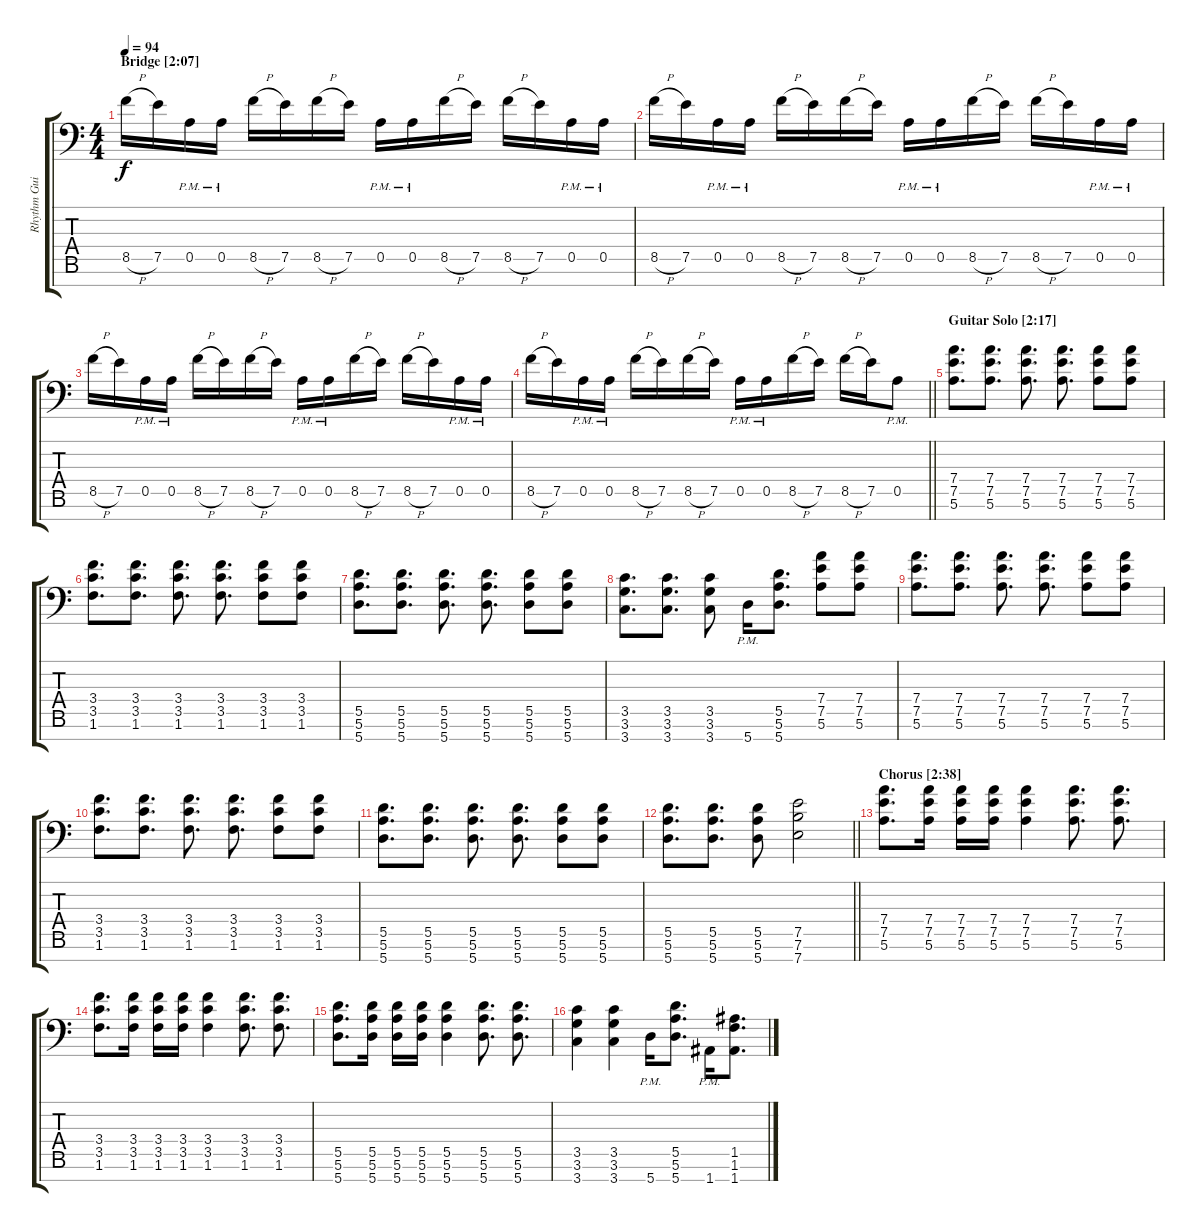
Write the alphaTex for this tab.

\track ("Rhythm Guitar I" "Rhythm Gui") {instrument distortionguitar}
\staff {score tabs}
\tuning (E4 B3 G3 D3 A2 E2 A1) {hide}
\ts (4 4)
\section ("" "Bridge [2:07]")
\tempo 94
\clef f4
\ks c
8.5{h}.16{dy f balance 5} 7.5.16 0.5{pm}.16 0.5{pm}.16 8.5{h}.16 7.5.16 8.5{h}.16 7.5.16 0.5{pm}.16 0.5{pm}.16 8.5{h}.16 7.5.16 8.5{h}.16 7.5.16 0.5{pm}.16 0.5{pm}.16 |
8.5{h}.16 7.5.16 0.5{pm}.16 0.5{pm}.16 8.5{h}.16 7.5.16 8.5{h}.16 7.5.16 0.5{pm}.16 0.5{pm}.16 8.5{h}.16 7.5.16 8.5{h}.16 7.5.16 0.5{pm}.16 0.5{pm}.16 |
8.5{h}.16 7.5.16 0.5{pm}.16 0.5{pm}.16 8.5{h}.16 7.5.16 8.5{h}.16 7.5.16 0.5{pm}.16 0.5{pm}.16 8.5{h}.16 7.5.16 8.5{h}.16 7.5.16 0.5{pm}.16 0.5{pm}.16 |
\barLineRight lightlight
8.5{h}.16 7.5.16 0.5{pm}.16 0.5{pm}.16 8.5{h}.16 7.5.16 8.5{h}.16 7.5.16 0.5{pm}.16 0.5{pm}.16 8.5{h}.16 7.5.16 8.5{h}.16 7.5.16 0.5{pm}.8 |
\section ("" "Guitar Solo [2:17]")
(7.4 7.5 5.6).8{d balance 0} (7.4 7.5 5.6).8{d} (7.4 7.5 5.6).8{d} (7.4 7.5 5.6).8{d} (7.4 7.5 5.6).8 (7.4 7.5 5.6).8 |
(3.4 3.5 1.6).8{d} (3.4 3.5 1.6).8{d} (3.4 3.5 1.6).8{d} (3.4 3.5 1.6).8{d} (3.4 3.5 1.6).8 (3.4 3.5 1.6).8 |
(5.5 5.6 5.7).8{d} (5.5 5.6 5.7).8{d} (5.5 5.6 5.7).8{d} (5.5 5.6 5.7).8{d} (5.5 5.6 5.7).8 (5.5 5.6 5.7).8 |
(3.5 3.6 3.7).8{d} (3.5 3.6 3.7).8{d} (3.5 3.6 3.7).8 5.7{pm}.16 (5.5 5.6 5.7).8{d} (7.4 7.5 5.6).8 (7.4 7.5 5.6).8 |
(7.4 7.5 5.6).8{d} (7.4 7.5 5.6).8{d} (7.4 7.5 5.6).8{d} (7.4 7.5 5.6).8{d} (7.4 7.5 5.6).8 (7.4 7.5 5.6).8 |
(3.4 3.5 1.6).8{d} (3.4 3.5 1.6).8{d} (3.4 3.5 1.6).8{d} (3.4 3.5 1.6).8{d} (3.4 3.5 1.6).8 (3.4 3.5 1.6).8 |
(5.5 5.6 5.7).8{d} (5.5 5.6 5.7).8{d} (5.5 5.6 5.7).8{d} (5.5 5.6 5.7).8{d} (5.5 5.6 5.7).8 (5.5 5.6 5.7).8 |
\barLineRight lightlight
(5.5 5.6 5.7).8{d} (5.5 5.6 5.7).8{d} (5.5 5.6 5.7).8 (7.5 7.6 7.7).2 |
\section ("" "Chorus [2:38]")
(7.4 7.5 5.6).8{d} (7.4 7.5 5.6).16 (7.4 7.5 5.6).16 (7.4 7.5 5.6).16 (7.4 7.5 5.6).4 (7.4 7.5 5.6).8{d} (7.4 7.5 5.6).8{d} |
(3.4 3.5 1.6).8{d} (3.4 3.5 1.6).16 (3.4 3.5 1.6).16 (3.4 3.5 1.6).16 (3.4 3.5 1.6).4 (3.4 3.5 1.6).8{d} (3.4 3.5 1.6).8{d} |
(5.5 5.6 5.7).8{d} (5.5 5.6 5.7).16 (5.5 5.6 5.7).16 (5.5 5.6 5.7).16 (5.5 5.6 5.7).4 (5.5 5.6 5.7).8{d} (5.5 5.6 5.7).8{d} |
(3.5 3.6 3.7).4 (3.5 3.6 3.7).4 5.7{pm}.16 (5.5 5.6 5.7).8{d} 1.7{pm}.16 (1.5 1.6 1.7).8{d}
